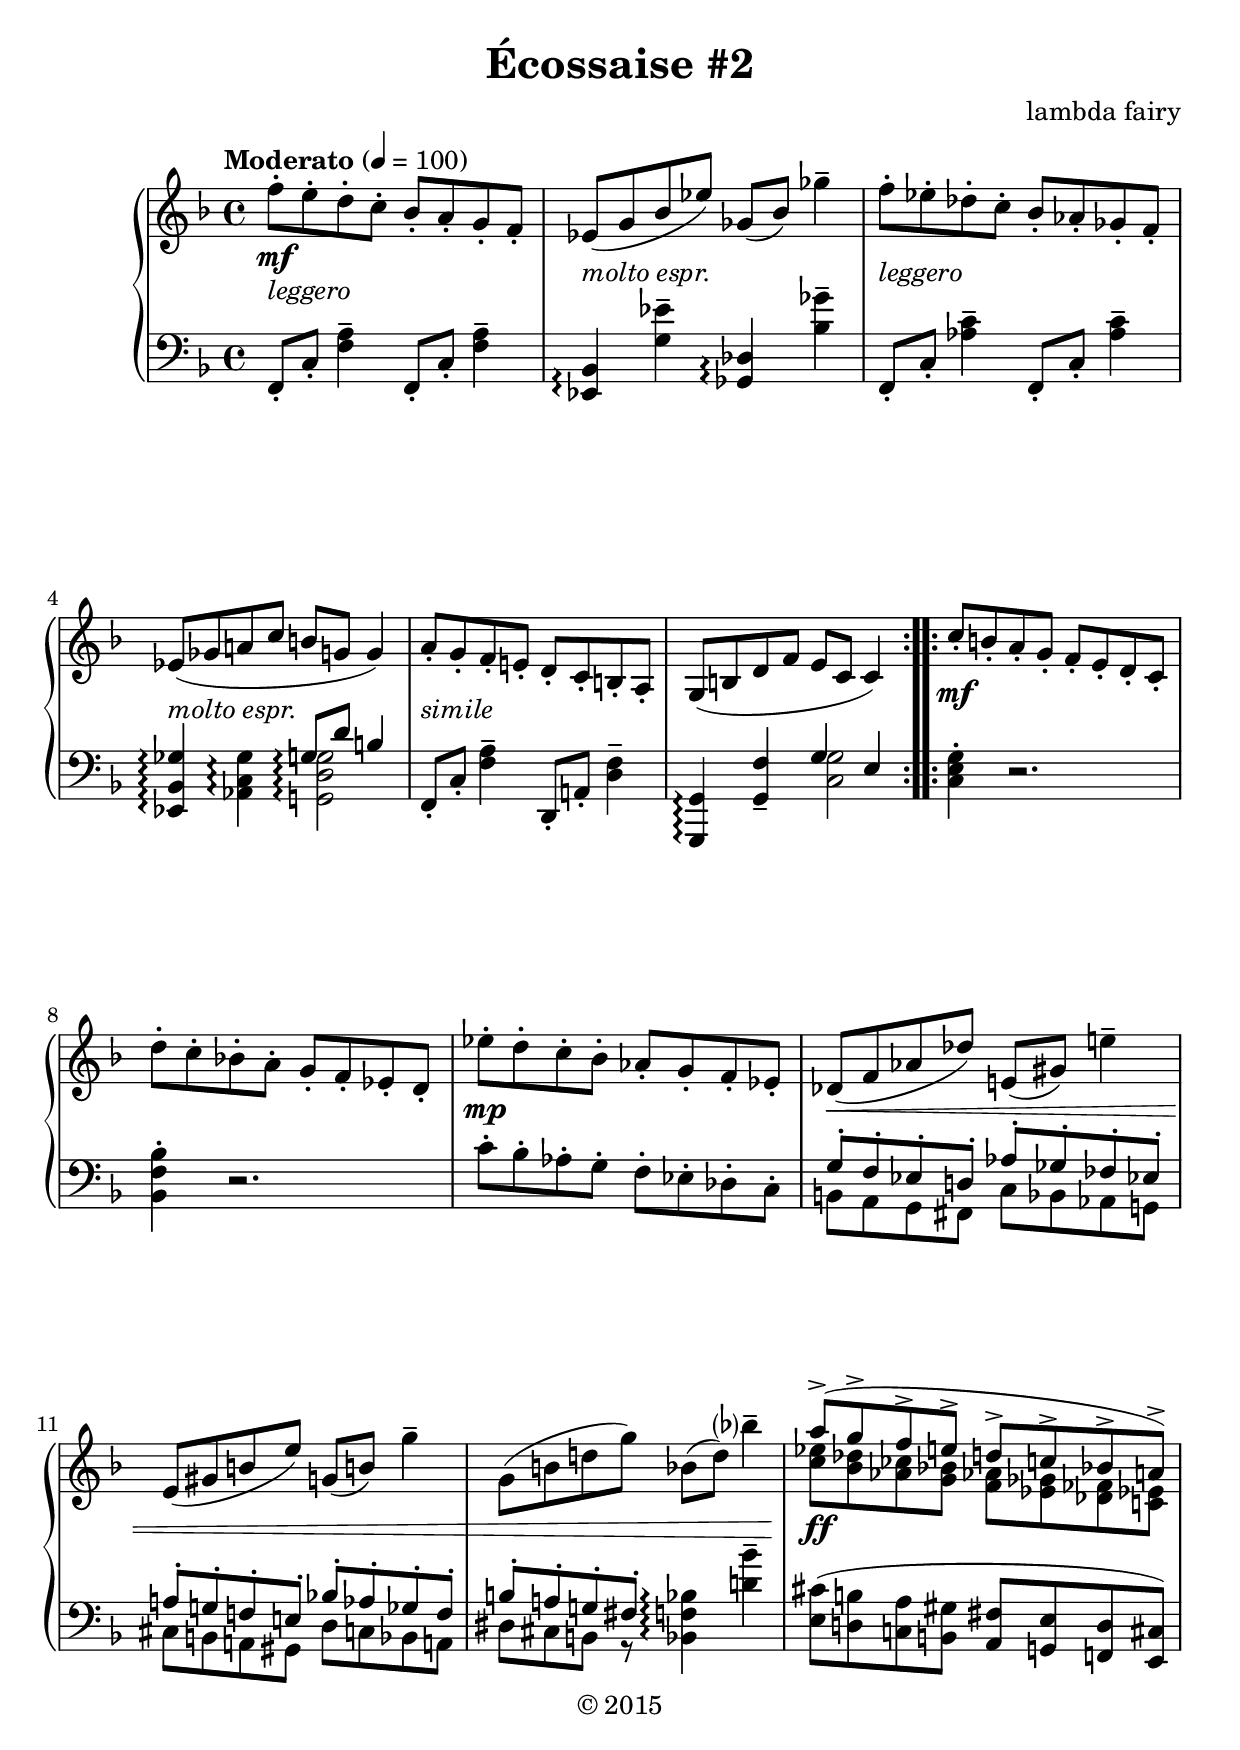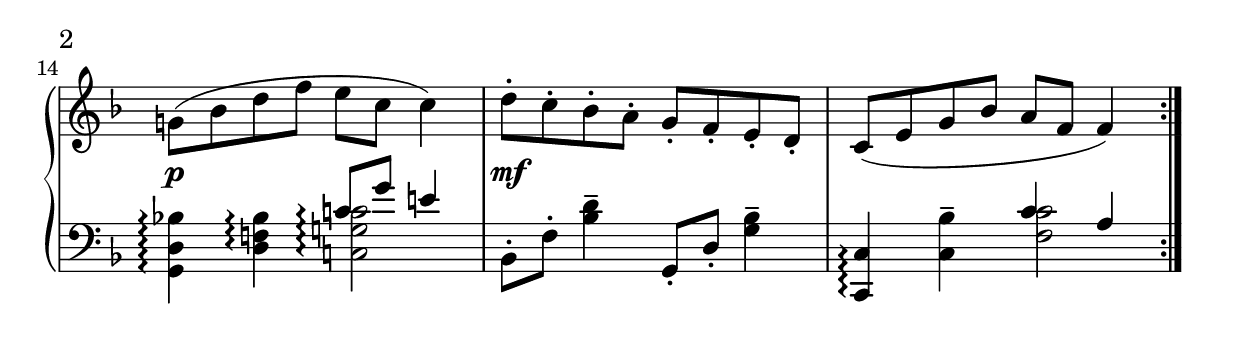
\version "2.18.2"

\include "articulate.ly"
\include "shared.ily"

#(set-global-staff-size 23)

\header {
    title = "Écossaise #2"
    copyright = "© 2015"
    }

A = {
    \time 4/4
    \tempo "Moderato" 4 = 100
    \clef treble
    \set Staff.midiInstrument = #"acoustic grand"
    \key f \major

    \repeat volta 2 {
        \relative f' {
            | f'8-. e-. d-. c-. bf-. a-. g-. f-.
            | ef8( g bf ef) gf,( bf) gf'4--
            | f8-. ef-. df-. c-. bf-. af-. gf-. f-.
            | ef8( gf a c b g g4)
            | a8-. g-. f-. e-. d-. c-. b-. a-.
            | g8( b d f e c c4)
            }
        }

    \repeat volta 2 {
        \relative c' {
            | c'8-. b-. a-. g-. f-. e-. d-. c-.
            | d'8-. c-. bf-. a-. g-. f-. ef-. d-.
            | ef'8-. d-. c-. bf-. af-. g-. f-. ef-.
            | df8( f af df) e,( gs) e'4--
            | e,8( gs b e) g,( b) g'4--
            | g,8( b d g) bf,( d) bf'?4--
            << {
                | a8(-> g-> f-> e-> d-> c-> bf-> a)->
                }
            \\ {
                | <c ef> <bf df> <af cf> <g bf>
                <f af> <ef gf> <df ff> <c ef>
                } >>
            | g'8( bf d f e c c4)
            | d8-. c-. bf-. a-. g-. f-. e-. d-.
            | c8( e g bf a f f4)
            }
        }
    }

dynamics = {
    \repeat volta 2 {
        | s1\mf-\markup { \italic "leggero" }
        | s1-\markup { \italic "molto espr." }
        | s1-\markup { \italic "leggero" }
        | s1-\markup { \italic "molto espr." }
        | s1-\markup { \italic "simile" }
        | s1
        }

    \repeat volta 2 {
        | s1\mf
        | s1
        | s1\mp
        | s1\<
        | s1
        | s1
        | s1\ff
        | s1\p
        | s1\mf
        | s1
        }
    }

B = {
    \clef bass
    \key f \major

    \repeat volta 2 {
        \relative f {
            | f,8-. c'-. <f a>4-- f,8-. c'-. <f a>4--
            | <ef, bf'>4\arpeggio <g' ef'>-- <gf, df'>\arpeggio <bf' gf'>--
            | f,8-. c'-. <af' c>4-- f,8-. c'-. <af' c>4--
            | <ef, bf' gf'>4\arpeggio <af c gf'>\arpeggio
            << { g'8 d' b4 } \\ <g, d' g>2\arpeggio >>
            | f8-. c'-. <f a>4-- d,8-. a'-. <d f>4--
            | <g,, g'>4\arpeggio <g' f'>-- << { g'4 e } \\ <c g'>2 >>
            }
        }

    \repeat volta 2 {
        \relative f {
            | <c e g>4-. r2.
            | <bf f' bf>4-. r2.
            | c'8-. bf-. af-. g-. f-. ef-. df-. c-.
            << {
                | g'8-. f-. ef-. d-. af'-. gf-. ff-. ef-.
                | a-. g-. f-. e-. bf'-. af-. gf-. f-.
                | b-. a-. g-. fs-.
                }
            \\ {
                | b,8 a g fs c' bf af g
                | cs b a gs d' c bf a
                | ds cs b r
                } >>
            <bf f' bf>4\arpeggio <d' bf'>--
            | <e, cs'>8( <d b'> <c a'> <b gs'> <a fs'> <g e'> <f d'> <e cs'>)
            | <g d' bf'>4\arpeggio <d' f bf>\arpeggio
            << { c'8 g' e4 } \\ <c, g' c>2\arpeggio >>
            | bf8-. f'-. <bf d>4-- g,8-. d'-. <g bf>4--
            | <c,, c'>4\arpeggio <c' bf'>-- << { c'4 a } \\ <f c'>2 >>
            }
        }
    }

\score {
    \new PianoStaff <<
        #(set-accidental-style 'piano)
        \new Staff = "A" \A
        \new Dynamics \dynamics
        \new Staff = "B" \B
        >>
    \layout { }
    }

\score {
    \articulate \new PianoStaff <<
        \new Staff = "A" \A
        \new Dynamics \dynamics
        \new Staff = "B" \B
        >>
    \midi { }
    }
